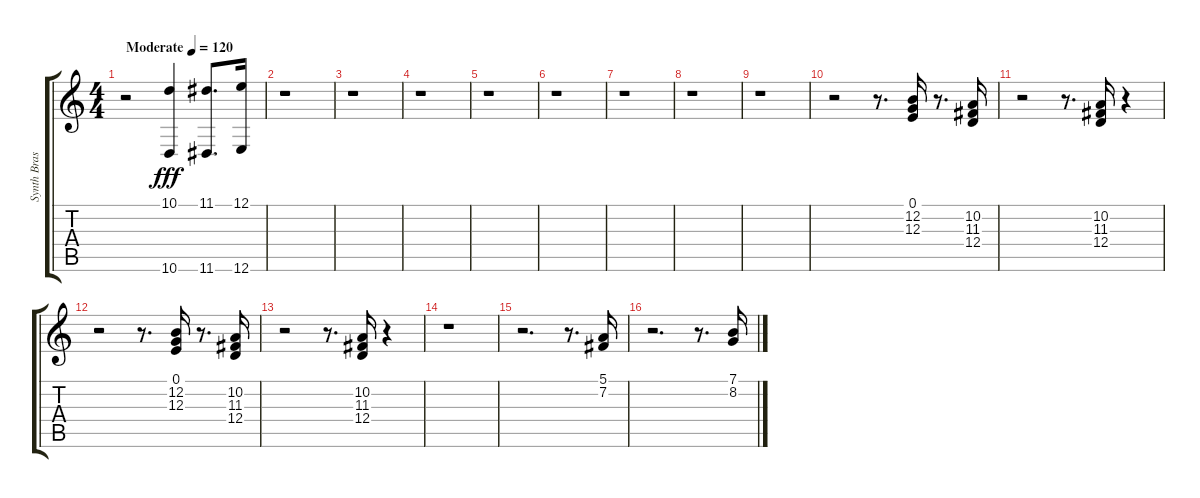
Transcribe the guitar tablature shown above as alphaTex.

\track ("Synth Brass 1" "Synth Bras") {instrument synthbrass1}
\staff {score tabs}
\tuning (E4 B3 G3 D3 A2 E2) {hide}
\ts (4 4)
\tempo (120 "Moderate")
\clef g2
\ks c
r.2{dy fff instrument synthbrass1} (10.1 10.6).4 (11.1 11.6).8{d} (12.1 12.6).16 |
r.1 |
r.1 |
r.1 |
r.1 |
r.1 |
r.1 |
r.1 |
r.1 |
r.2 r.8{d} (0.1 12.2 12.3).16 r.8{d} (10.2 11.3 12.4).16 |
r.2 r.8{d} (10.2 11.3 12.4).16 r.4 |
r.2 r.8{d} (0.1 12.2 12.3).16 r.8{d} (10.2 11.3 12.4).16 |
r.2 r.8{d} (10.2 11.3 12.4).16 r.4 |
r.1 |
r.2{d} r.8{d} (5.1 7.2).16 |
r.2{d} r.8{d} (7.1 8.2).16
